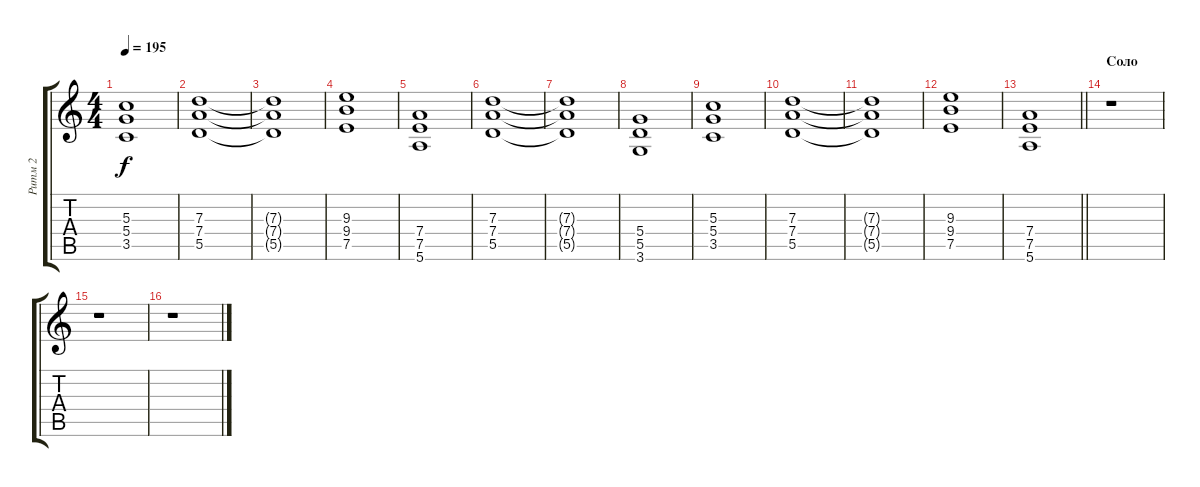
\track ("Ритм 2" "Ритм 2") {instrument distortionguitar}
\staff {score tabs}
\tuning (E4 B3 G3 D3 A2 E2) {hide}
\ts (4 4)
\tempo 195
\clef g2
\ks c
(5.3 5.4 3.5).1{dy f} |
(7.3 7.4 5.5).1 |
(7.3{t} 7.4{t} 5.5{t}).1 |
(9.3 9.4 7.5).1 |
(7.4 7.5 5.6).1 |
(7.3 7.4 5.5).1 |
(7.3{t} 7.4{t} 5.5{t}).1 |
(5.4 5.5 3.6).1 |
(5.3 5.4 3.5).1 |
(7.3 7.4 5.5).1 |
(7.3{t} 7.4{t} 5.5{t}).1 |
(9.3 9.4 7.5).1 |
\barLineRight lightlight
(7.4 7.5 5.6).1 |
\section ("" "Соло")
r.1 |
r.1 |
r.1
